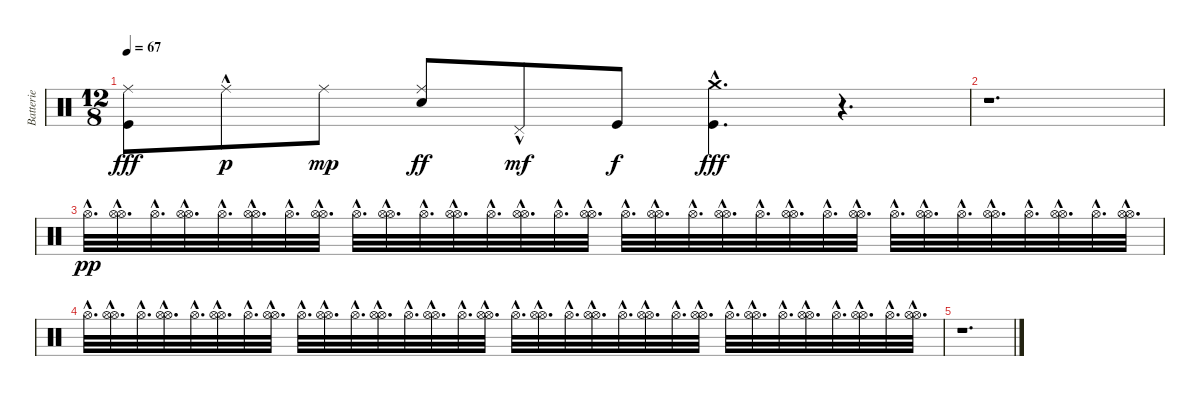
\track ("Batterie" "Batterie") {instrument percussion}
\staff {score}
\articulation defaults
\ts (12 8)
\tempo 67
\clef neutral
\ks c
("Ride (middle)" "Kick (hit)").8{dy fff} "Ride (middle)"{hac}.8{dy p} "Ride (middle)".8{dy mp} ("Ride (middle)" "Snare (hit) 2").8{dy ff} "Pedal Hi-Hat (hit)"{hac}.8{dy mf} "Kick (hit)".8{dy f} ("Crash medium (hit)"{hac} "Kick (hit)"{hac}).4{d dy fff} r.4{d} |
r.1{d} |
"Hi-Hat (open)"{hac}.32{d dy pp} ("Hi-Hat (open)"{hac} "Hi-Hat (open)"{hac}).32{d} "Hi-Hat (open)"{hac}.32{d} ("Hi-Hat (open)"{hac} "Hi-Hat (open)"{hac}).32{d} "Hi-Hat (open)"{hac}.32{d} ("Hi-Hat (open)"{hac} "Hi-Hat (open)"{hac}).32{d} "Hi-Hat (open)"{hac}.32{d} ("Hi-Hat (open)"{hac} "Hi-Hat (open)"{hac}).32{d} "Hi-Hat (open)"{hac}.32{d} ("Hi-Hat (open)"{hac} "Hi-Hat (open)"{hac}).32{d} "Hi-Hat (open)"{hac}.32{d} ("Hi-Hat (open)"{hac} "Hi-Hat (open)"{hac}).32{d} "Hi-Hat (open)"{hac}.32{d} ("Hi-Hat (open)"{hac} "Hi-Hat (open)"{hac}).32{d} "Hi-Hat (open)"{hac}.32{d} ("Hi-Hat (open)"{hac} "Hi-Hat (open)"{hac}).32{d} "Hi-Hat (open)"{hac}.32{d} ("Hi-Hat (open)"{hac} "Hi-Hat (open)"{hac}).32{d} "Hi-Hat (open)"{hac}.32{d} ("Hi-Hat (open)"{hac} "Hi-Hat (open)"{hac}).32{d} "Hi-Hat (open)"{hac}.32{d} ("Hi-Hat (open)"{hac} "Hi-Hat (open)"{hac}).32{d} "Hi-Hat (open)"{hac}.32{d} ("Hi-Hat (open)"{hac} "Hi-Hat (open)"{hac}).32{d} "Hi-Hat (open)"{hac}.32{d} ("Hi-Hat (open)"{hac} "Hi-Hat (open)"{hac}).32{d} "Hi-Hat (open)"{hac}.32{d} ("Hi-Hat (open)"{hac} "Hi-Hat (open)"{hac}).32{d} "Hi-Hat (open)"{hac}.32{d} ("Hi-Hat (open)"{hac} "Hi-Hat (open)"{hac}).32{d} "Hi-Hat (open)"{hac}.32{d} ("Hi-Hat (open)"{hac} "Hi-Hat (open)"{hac}).32{d} |
"Hi-Hat (open)"{hac}.32{d} ("Hi-Hat (open)"{hac} "Hi-Hat (open)"{hac}).32{d} "Hi-Hat (open)"{hac}.32{d} ("Hi-Hat (open)"{hac} "Hi-Hat (open)"{hac}).32{d} "Hi-Hat (open)"{hac}.32{d} ("Hi-Hat (open)"{hac} "Hi-Hat (open)"{hac}).32{d} "Hi-Hat (open)"{hac}.32{d} ("Hi-Hat (open)"{hac} "Hi-Hat (open)"{hac}).32{d} "Hi-Hat (open)"{hac}.32{d} ("Hi-Hat (open)"{hac} "Hi-Hat (open)"{hac}).32{d} "Hi-Hat (open)"{hac}.32{d} ("Hi-Hat (open)"{hac} "Hi-Hat (open)"{hac}).32{d} "Hi-Hat (open)"{hac}.32{d} ("Hi-Hat (open)"{hac} "Hi-Hat (open)"{hac}).32{d} "Hi-Hat (open)"{hac}.32{d} ("Hi-Hat (open)"{hac} "Hi-Hat (open)"{hac}).32{d} "Hi-Hat (open)"{hac}.32{d} ("Hi-Hat (open)"{hac} "Hi-Hat (open)"{hac}).32{d} "Hi-Hat (open)"{hac}.32{d} ("Hi-Hat (open)"{hac} "Hi-Hat (open)"{hac}).32{d} "Hi-Hat (open)"{hac}.32{d} ("Hi-Hat (open)"{hac} "Hi-Hat (open)"{hac}).32{d} "Hi-Hat (open)"{hac}.32{d} ("Hi-Hat (open)"{hac} "Hi-Hat (open)"{hac}).32{d} "Hi-Hat (open)"{hac}.32{d} ("Hi-Hat (open)"{hac} "Hi-Hat (open)"{hac}).32{d} "Hi-Hat (open)"{hac}.32{d} ("Hi-Hat (open)"{hac} "Hi-Hat (open)"{hac}).32{d} "Hi-Hat (open)"{hac}.32{d} ("Hi-Hat (open)"{hac} "Hi-Hat (open)"{hac}).32{d} "Hi-Hat (open)"{hac}.32{d} ("Hi-Hat (open)"{hac} "Hi-Hat (open)"{hac}).32{d} |
r.1{d}
